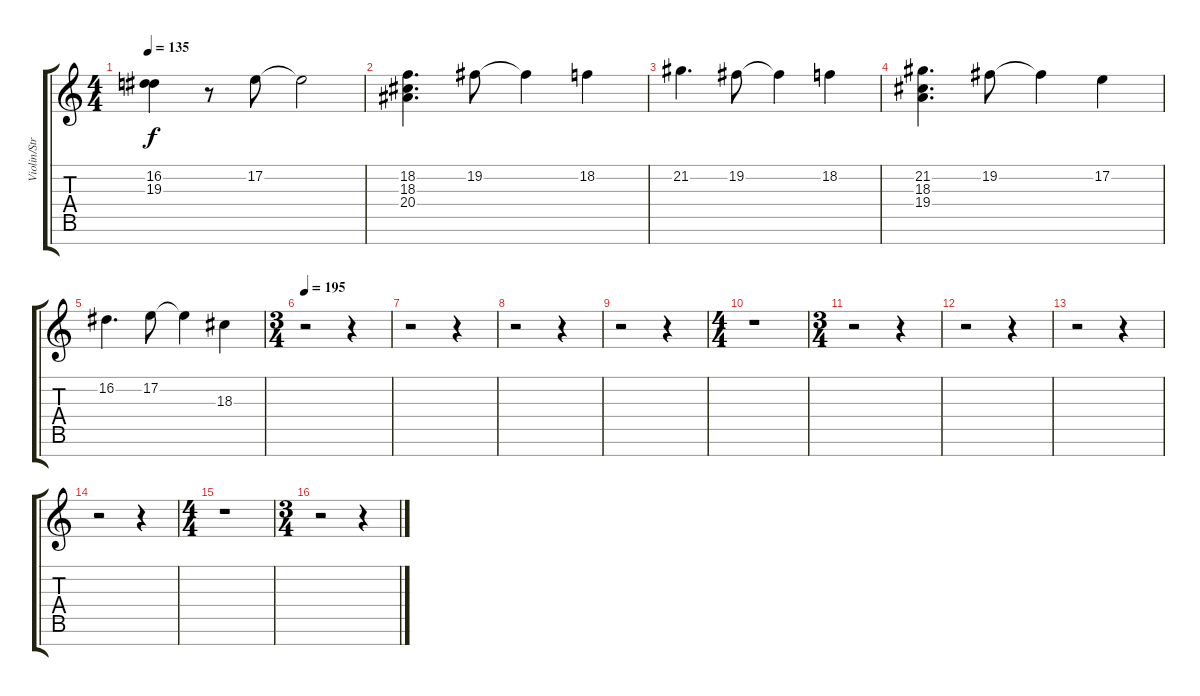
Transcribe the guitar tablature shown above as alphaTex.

\track ("Violin/Strings" "Violin/Str") {instrument violin}
\staff {score tabs}
\tuning (E4 B3 G3 D3 A2 E2 B1) {hide}
\ts (4 4)
\tempo 135
\clef g2
\ks c
(16.2 19.3).4{dy f} r.8 17.2.8 17.2{t}.2 |
(18.2 18.3 20.4).4{d} 19.2.8 19.2{t}.4 18.2.4 |
21.2.4{d} 19.2.8 19.2{t}.4 18.2.4 |
(21.2 18.3 19.4).4{d} 19.2.8 19.2{t}.4 17.2.4 |
16.2.4{d} 17.2.8 17.2{t}.4 18.3.4 |
\ts (3 4)
\tempo 195
r.2 r.4 |
r.2 r.4 |
r.2 r.4 |
r.2 r.4 |
\ts (4 4)
r.1 |
\ts (3 4)
r.2 r.4 |
r.2 r.4 |
r.2 r.4 |
r.2 r.4 |
\ts (4 4)
r.1 |
\ts (3 4)
r.2 r.4
